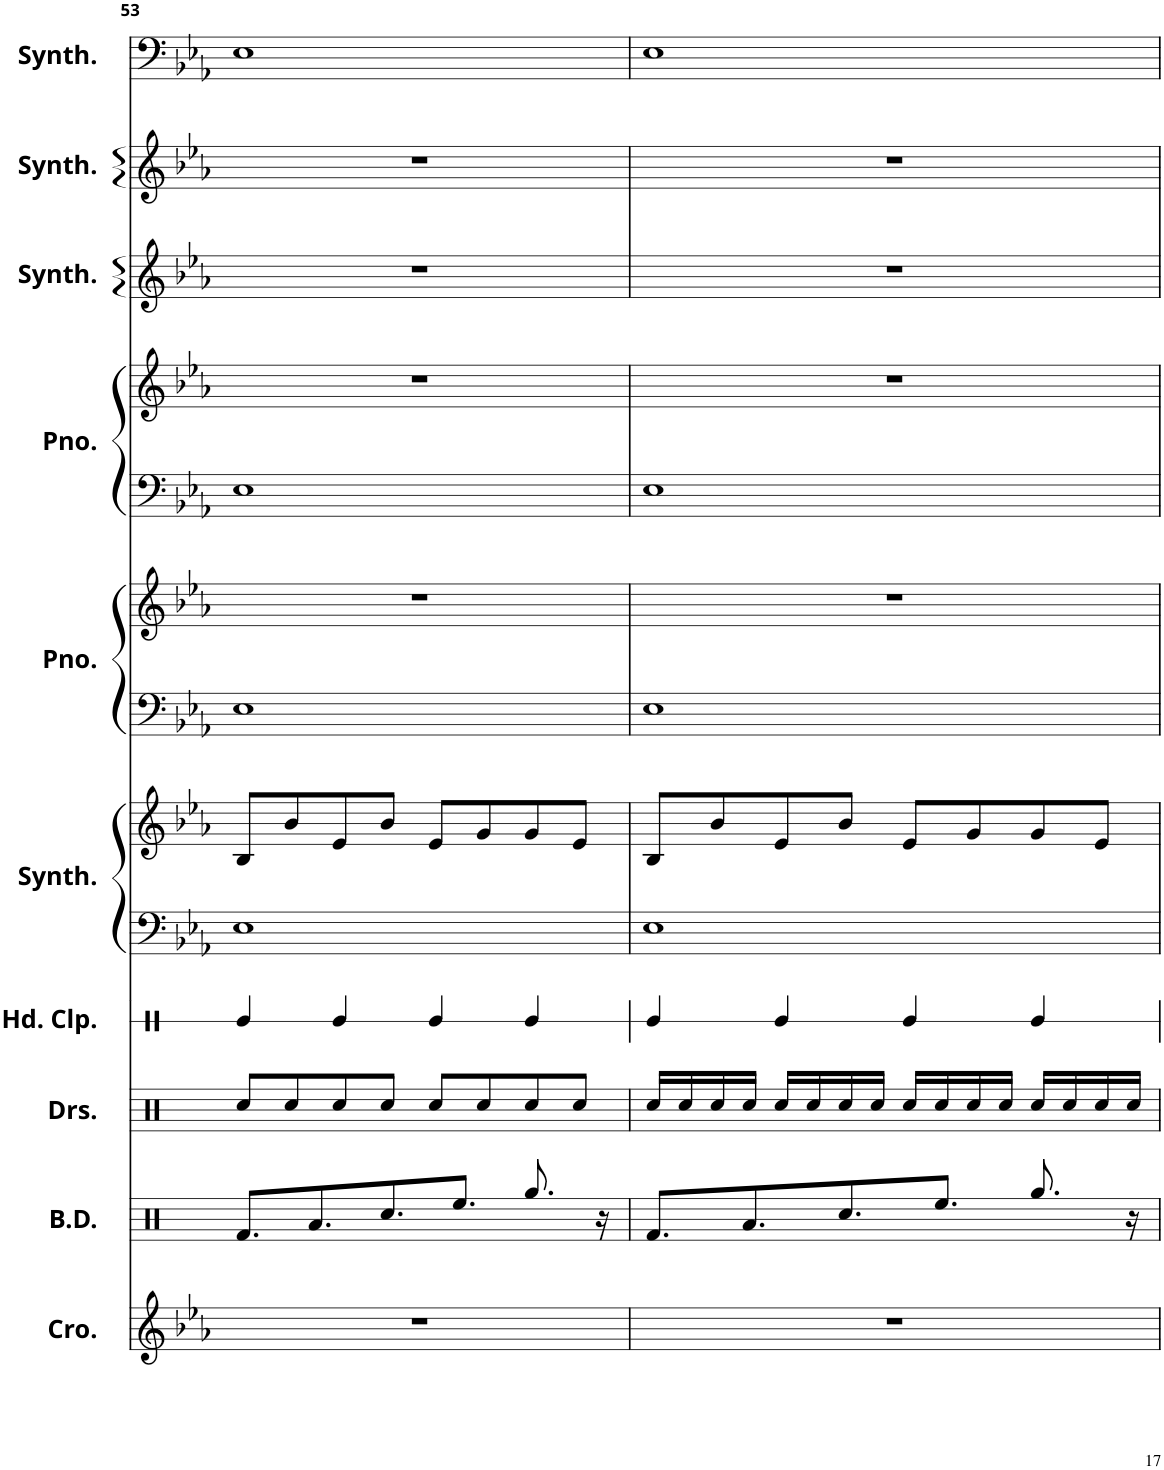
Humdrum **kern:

**kern	**kern	**kern	**kern	**kern	**kern	**kern	**kern	**kern	**kern	**kern	**kern	**kern
*part10	*part9	*part8	*part7	*part6	*part6	*part5	*part5	*part4	*part4	*part3	*part2	*part1
*staff13	*staff12	*staff11	*staff10	*staff9	*staff8	*staff7	*staff6	*staff5	*staff4	*staff3	*staff2	*staff1
*I"REVERSE CYMBAL	*I"BASS DRUMS	*I"PERCUSSION	*I"CLAP	*I"LEAD BASS SYNTH	*	*I"MELODY PIANO	*	*I"ACCOMPANIMENT PIANO	*	*I"SQUARE SYNTH	*I"SINE SYNTH	*I"SAW SYNTH
*	*I'B.D.	*	*	*I'Synth.	*	*I'Pno.	*	*I'Pno.	*	*I'Synth.	*I'Synth.	*I'Synth.
!!LO:PB:g=z
*clefG2	*clefX	*clefX	*clefX	*clefF4	*clefG2	*clefF4	*clefG2	*clefF4	*clefG2	*clefG2	*clefG2	*clefF4
*Trd-14c-24	*	*	*	*	*	*	*	*	*	*	*	*
*k[b-e-a-]	*k[]	*k[]	*k[]	*k[b-e-a-]	*k[b-e-a-]	*k[b-e-a-]	*k[b-e-a-]	*k[b-e-a-]	*k[b-e-a-]	*k[b-e-a-]	*k[b-e-a-]	*k[b-e-a-]
*M4/4	*M4/4	*M4/4	*M4/4	*M4/4	*M4/4	*M4/4	*M4/4	*M4/4	*M4/4	*M4/4	*M4/4	*M4/4
=53	=53	=53	=53	=53	=53	=53	=53	=53	=53	=53	=53	=53
1r	8.Rf/L	8Rcc/L	4Re/	1E-	8B-/L	1E-	1r	1E-	1r	1r	1r	1E-
.	.	8Rcc/	.	.	8b-/	.	.	.	.	.	.	.
.	8.Ra/	.	.	.	.	.	.	.	.	.	.	.
.	.	8Rcc/	4Re/	.	8e-/	.	.	.	.	.	.	.
.	8.Rcc/	8Rcc/J	.	.	8b-/J	.	.	.	.	.	.	.
.	.	8Rcc/L	4Re/	.	8e-/L	.	.	.	.	.	.	.
.	8.Ree/J	.	.	.	.	.	.	.	.	.	.	.
.	.	8Rcc/	.	.	8g/	.	.	.	.	.	.	.
.	8.Rgg/	8Rcc/	4Re/	.	8g/	.	.	.	.	.	.	.
.	.	8Rcc/J	.	.	8e-/J	.	.	.	.	.	.	.
.	16r	.	.	.	.	.	.	.	.	.	.	.
=54	=54	=54	=54	=54	=54	=54	=54	=54	=54	=54	=54	=54
1r	8.Rf/L	16Rcc/LL	4Re/	1E-	8B-/L	1E-	1r	1E-	1r	1r	1r	1E-
.	.	16Rcc/	.	.	.	.	.	.	.	.	.	.
.	.	16Rcc/	.	.	8b-/	.	.	.	.	.	.	.
.	8.Ra/	16Rcc/JJ	.	.	.	.	.	.	.	.	.	.
.	.	16Rcc/LL	4Re/	.	8e-/	.	.	.	.	.	.	.
.	.	16Rcc/	.	.	.	.	.	.	.	.	.	.
.	8.Rcc/	16Rcc/	.	.	8b-/J	.	.	.	.	.	.	.
.	.	16Rcc/JJ	.	.	.	.	.	.	.	.	.	.
.	.	16Rcc/LL	4Re/	.	8e-/L	.	.	.	.	.	.	.
.	8.Ree/J	16Rcc/	.	.	.	.	.	.	.	.	.	.
.	.	16Rcc/	.	.	8g/	.	.	.	.	.	.	.
.	.	16Rcc/JJ	.	.	.	.	.	.	.	.	.	.
.	8.Rgg/	16Rcc/LL	4Re/	.	8g/	.	.	.	.	.	.	.
.	.	16Rcc/	.	.	.	.	.	.	.	.	.	.
.	.	16Rcc/	.	.	8e-/J	.	.	.	.	.	.	.
.	16r	16Rcc/JJ	.	.	.	.	.	.	.	.	.	.
=	=	=	=	=	=	=	=	=	=	=	=	=
*-	*-	*-	*-	*-	*-	*-	*-	*-	*-	*-	*-	*-
